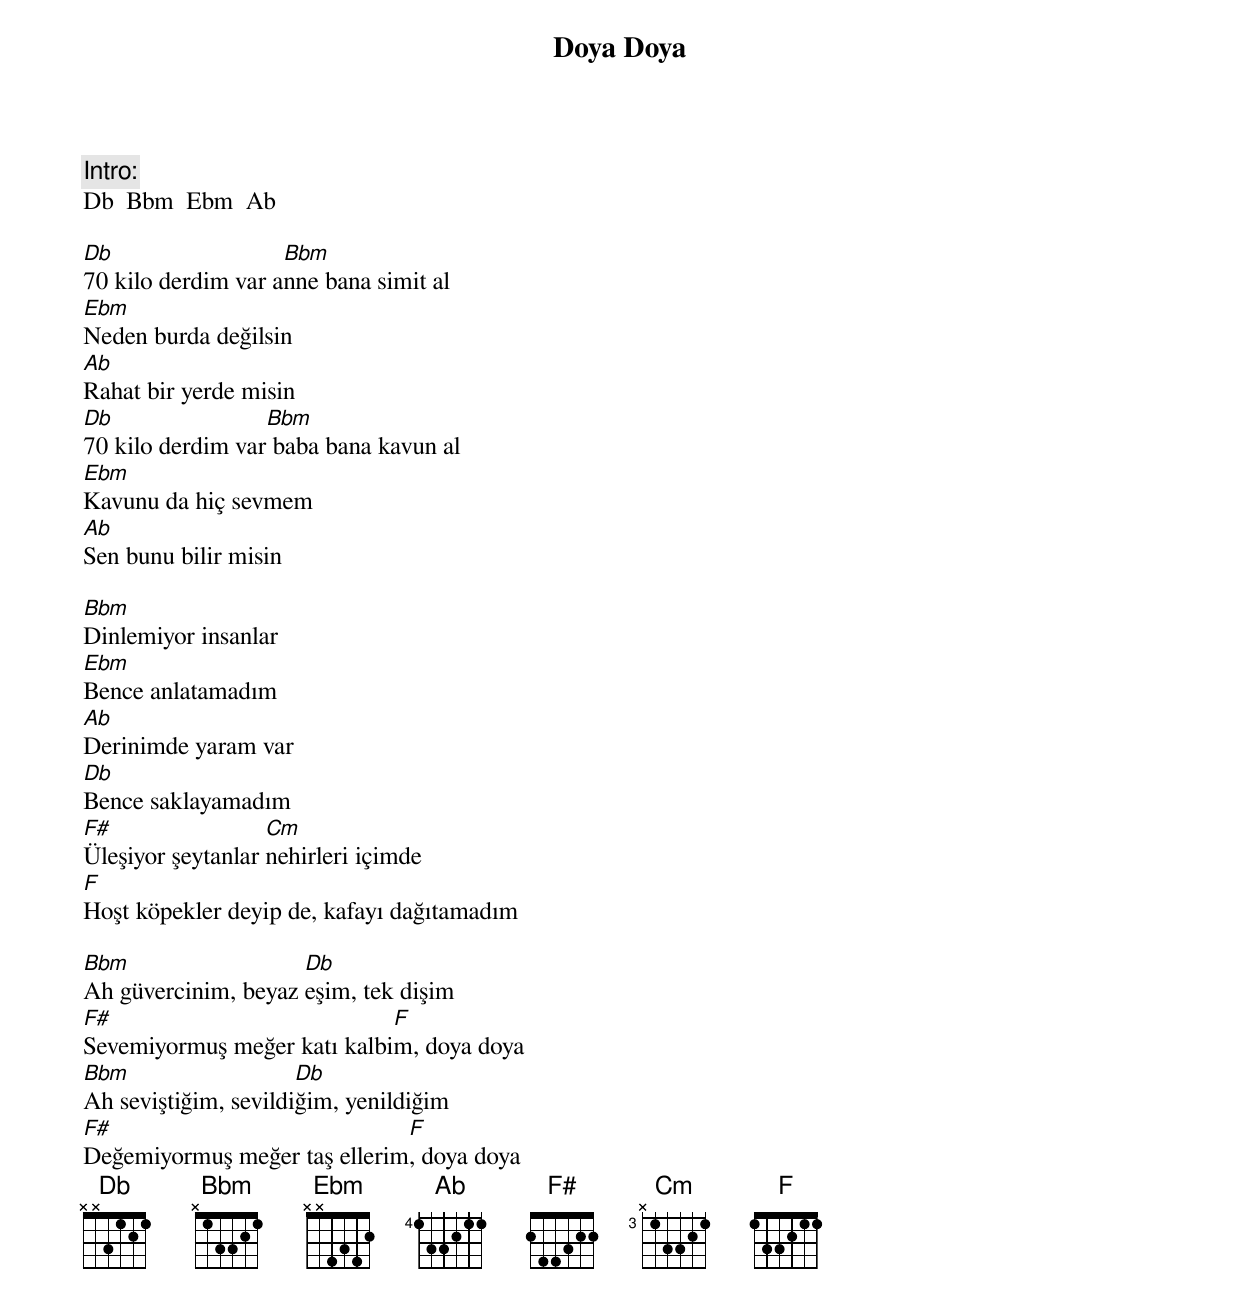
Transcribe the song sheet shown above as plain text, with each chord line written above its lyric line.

{title: Doya Doya}
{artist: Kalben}

Intro:
Db  Bbm  Ebm  Ab

Db                  Bbm
70 kilo derdim var anne bana simit al
Ebm
Neden burda değilsin
Ab
Rahat bir yerde misin
Db                Bbm
70 kilo derdim var baba bana kavun al
Ebm
Kavunu da hiç sevmem
Ab
Sen bunu bilir misin

Bbm
Dinlemiyor insanlar
Ebm
Bence anlatamadım
Ab
Derinimde yaram var
Db
Bence saklayamadım
F#                 Cm
Üleşiyor şeytanlar nehirleri içimde
F
Hoşt köpekler deyip de, kafayı dağıtamadım

Bbm                  Db
Ah güvercinim, beyaz eşim, tek dişim
F#                           F
Sevemiyormuş meğer katı kalbim, doya doya
Bbm                   Db
Ah seviştiğim, sevildiğim, yenildiğim
F#                            F
Değemiyormuş meğer taş ellerim, doya doya
